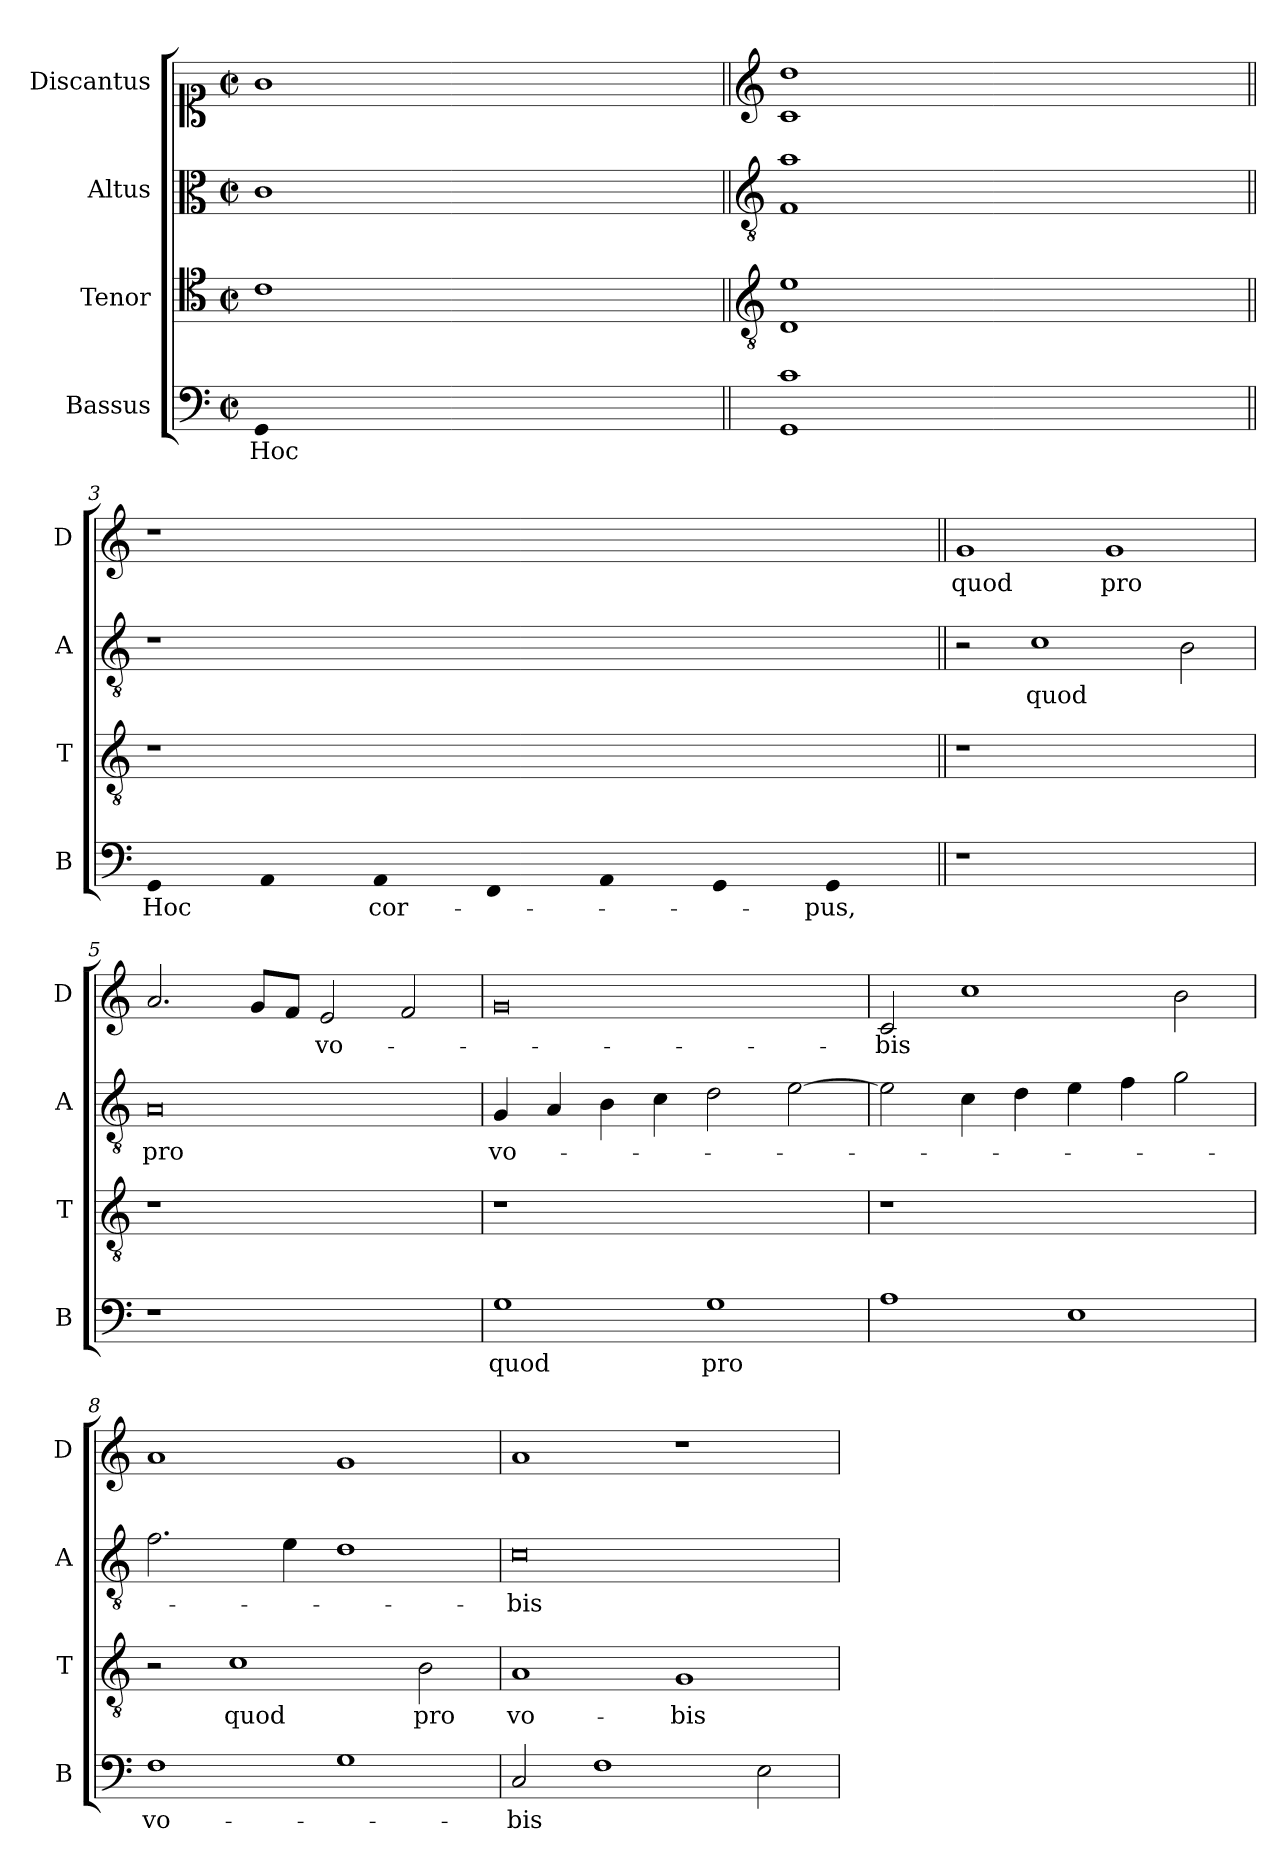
**kern	**text	**kern	**text	**kern	**text	**kern	**text
*part4	*part4	*part3	*part3	*part2	*part2	*part1	*part1
*staff4	*staff4	*staff3	*staff3	*staff2	*staff2	*staff1	*staff1
*I"Bassus	*	*I"Tenor	*	*I"Altus	*	*I"Discantus	*
*I'B	*	*I'T	*	*I'A	*	*I'D	*
*clefF4	*	*clefC4	*	*clefC3	*	*clefC1	*
*k[]	*	*k[]	*	*k[]	*	*k[]	*
*C:	*	*C:	*	*C:	*	*C:	*
*M2/2	*	*M2/2	*	*M2/2	*	*M2/2	*
*met(c|)	*	*met(c|)	*	*met(c|)	*	*met(c|)	*
=1	=1	=1	=1	=1	=1	=1	=1
!LO:N:head=solid	!LO:LY:b	!	!	!	!	!	!
1GG	Hoc	1c	.	1c	.	1g	.
=2||	=2||	=2||	=2||	=2||	=2||	=2||	=2||
*	*	*clefGv2	*	*clefGv2	*	*clefG2	*
1GG 1c	.	1D 1e	.	1F 1a	.	1c 1dd	.
!!LO:LB:g=z
=3||	=3||	=3||	=3||	=3||	=3||	=3||	=3||
!LO:N:head=solid	!LO:LY:b	!	!	!	!	!	!
1GG	Hoc	1r	.	1r	.	1r	.
!LO:N:head=solid	!	!	!	!	!	!	!
1AA	.	00.ryy	.	00.ryy	.	00.ryy	.
!LO:N:head=solid	!LO:LY:b	!	!	!	!	!	!
1AA	cor-	.	.	.	.	.	.
!LO:N:head=solid	!	!	!	!	!	!	!
1FF	.	.	.	.	.	.	.
!LO:N:head=solid	!	!	!	!	!	!	!
1AA	.	.	.	.	.	.	.
!LO:N:head=solid	!	!	!	!	!	!	!
1GG	.	.	.	.	.	.	.
!LO:N:head=solid	!LO:LY:b	!	!	!	!	!	!
1GG	-pus,	.	.	.	.	.	.
!!LO:LB:g=z
=4||	=4||	=4||	=4||	=4||	=4||	=4||	=4||
!	!	!	!	!	!	!	!LO:LY:b
1r	.	1r	.	2r	.	1g	quod
!	!	!	!	!	!LO:LY:b	!	!
.	.	.	.	1c	quod	.	.
!	!	!	!	!	!	!	!LO:LY:b
1ryy	.	1ryy	.	.	.	1g	pro
.	.	.	.	2B\	.	.	.
=5	=5	=5	=5	=5	=5	=5	=5
!	!	!	!	!	!LO:LY:b	!	!
1r	.	1r	.	0A	pro	2.a/	.
.	.	.	.	.	.	8g/L	.
.	.	.	.	.	.	8f/J	.
!	!	!	!	!	!	!	!LO:LY:b
1ryy	.	1ryy	.	.	.	2e/	vo-
.	.	.	.	.	.	2f/	.
=6	=6	=6	=6	=6	=6	=6	=6
!	!LO:LY:b	!	!	!	!LO:LY:b	!	!
1G	quod	1r	.	4G/	vo-	0g	.
.	.	.	.	4A/	.	.	.
.	.	.	.	4B\	.	.	.
.	.	.	.	4c\	.	.	.
!	!LO:LY:b	!	!	!	!	!	!
1G	pro	1ryy	.	2d\	.	.	.
.	.	.	.	[2e\	.	.	.
=7	=7	=7	=7	=7	=7	=7	=7
!	!	!	!	!	!	!	!LO:LY:b
1A	.	1r	.	2e\]	.	2c/	-bis
.	.	.	.	4c\	.	1cc	.
.	.	.	.	4d\	.	.	.
1E	.	1ryy	.	4e\	.	.	.
.	.	.	.	4f\	.	.	.
.	.	.	.	2g\	.	2b\	.
=8	=8	=8	=8	=8	=8	=8	=8
!	!LO:LY:b	!	!	!	!	!	!
1F	vo-	2r	.	2.f\	.	1a	.
!	!	!	!LO:LY:b	!	!	!	!
.	.	1c	quod	.	.	.	.
.	.	.	.	4e\	.	.	.
1G	.	.	.	1d	.	1g	.
!	!	!	!LO:LY:b	!	!	!	!
.	.	2B\	pro	.	.	.	.
=9	=9	=9	=9	=9	=9	=9	=9
!	!LO:LY:b	!	!LO:LY:b	!	!LO:LY:b	!	!
2C/	-bis	1A	vo-	0c	-bis	1a	.
1F	.	.	.	.	.	.	.
!	!	!	!LO:LY:b	!	!	!	!
.	.	1G	-bis	.	.	1r	.
2E\	.	.	.	.	.	.	.
=	=	=	=	=	=	=	=
*-	*-	*-	*-	*-	*-	*-	*-
